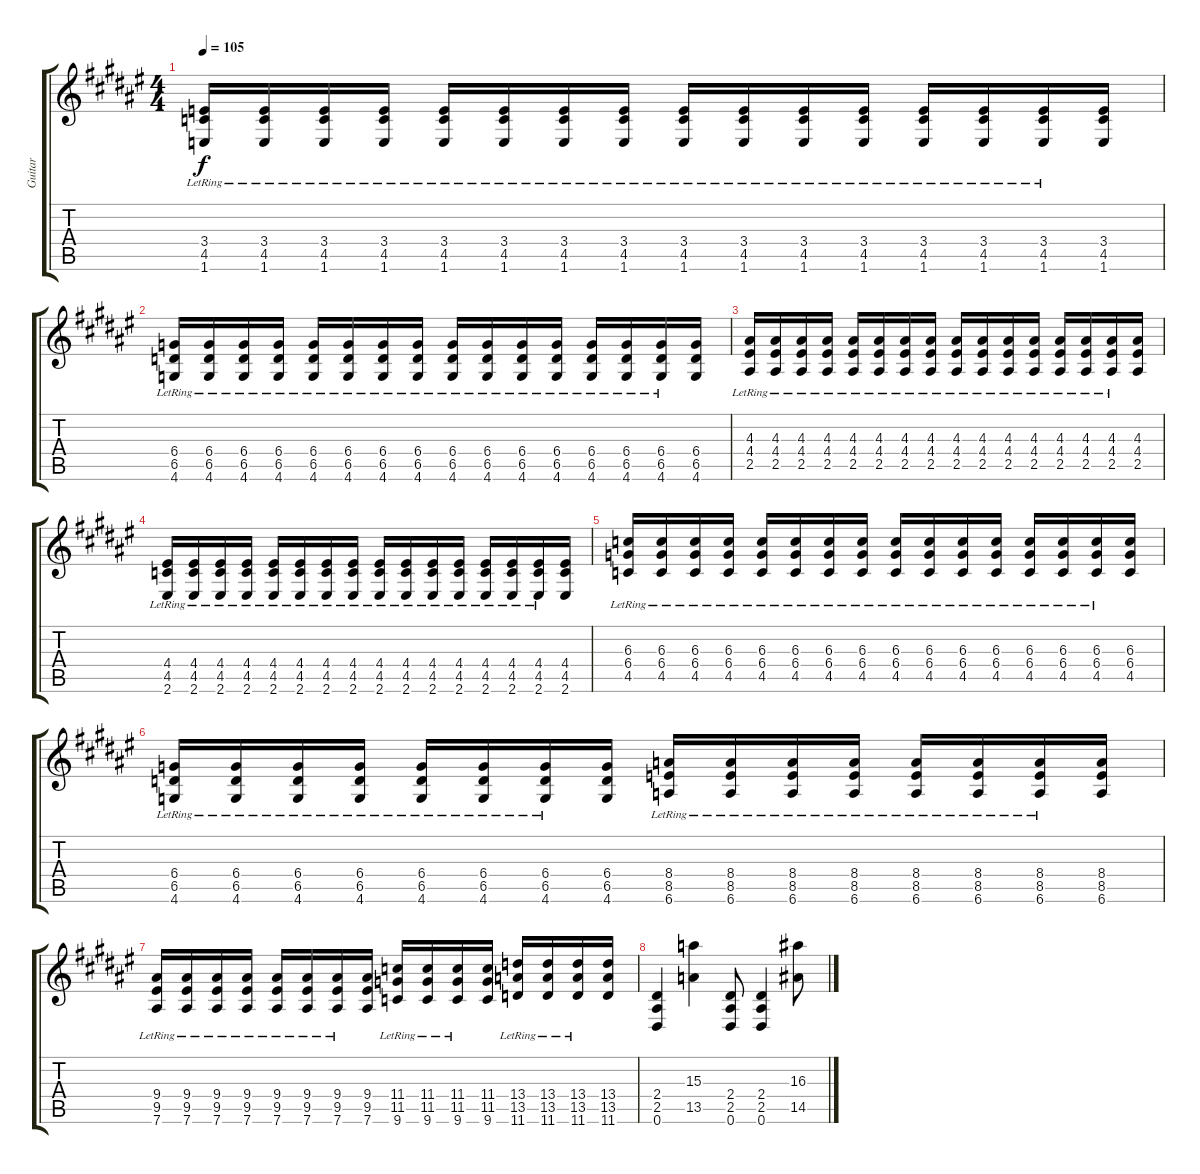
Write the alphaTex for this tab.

\track ("Guitar" "Guitar") {instrument electricguitarjazz}
\staff {score tabs}
\tuning (Eb4 Bb3 Gb3 Db3 Ab2 Eb2) {hide}
\ts (4 4)
\tempo 105
\clef g2
\ks d#minor
(3.4{lr} 4.5{lr} 1.6{lr}).16{dy f} (3.4{lr} 4.5{lr} 1.6{lr}).16 (3.4{lr} 4.5{lr} 1.6{lr}).16 (3.4{lr} 4.5{lr} 1.6{lr}).16 (3.4{lr} 4.5{lr} 1.6{lr}).16 (3.4{lr} 4.5{lr} 1.6{lr}).16 (3.4{lr} 4.5{lr} 1.6{lr}).16 (3.4{lr} 4.5{lr} 1.6{lr}).16 (3.4{lr} 4.5{lr} 1.6{lr}).16 (3.4{lr} 4.5{lr} 1.6{lr}).16 (3.4{lr} 4.5{lr} 1.6{lr}).16 (3.4{lr} 4.5{lr} 1.6{lr}).16 (3.4{lr} 4.5{lr} 1.6{lr}).16 (3.4{lr} 4.5{lr} 1.6{lr}).16 (3.4{lr} 4.5{lr} 1.6{lr}).16 (3.4 4.5 1.6).16 |
(6.4{lr} 6.5{lr} 4.6{lr}).16 (6.4{lr} 6.5{lr} 4.6{lr}).16 (6.4{lr} 6.5{lr} 4.6{lr}).16 (6.4{lr} 6.5{lr} 4.6{lr}).16 (6.4{lr} 6.5{lr} 4.6{lr}).16 (6.4{lr} 6.5{lr} 4.6{lr}).16 (6.4{lr} 6.5{lr} 4.6{lr}).16 (6.4{lr} 6.5{lr} 4.6{lr}).16 (6.4{lr} 6.5{lr} 4.6{lr}).16 (6.4{lr} 6.5{lr} 4.6{lr}).16 (6.4{lr} 6.5{lr} 4.6{lr}).16 (6.4{lr} 6.5{lr} 4.6{lr}).16 (6.4{lr} 6.5{lr} 4.6{lr}).16 (6.4{lr} 6.5{lr} 4.6{lr}).16 (6.4{lr} 6.5{lr} 4.6{lr}).16 (6.4 6.5 4.6).16 |
(4.3{lr} 4.4{lr} 2.5{lr}).16 (4.3{lr} 4.4{lr} 2.5{lr}).16 (4.3{lr} 4.4{lr} 2.5{lr}).16 (4.3{lr} 4.4{lr} 2.5{lr}).16 (4.3{lr} 4.4{lr} 2.5{lr}).16 (4.3{lr} 4.4{lr} 2.5{lr}).16 (4.3{lr} 4.4{lr} 2.5{lr}).16 (4.3{lr} 4.4{lr} 2.5{lr}).16 (4.3{lr} 4.4{lr} 2.5{lr}).16 (4.3{lr} 4.4{lr} 2.5{lr}).16 (4.3{lr} 4.4{lr} 2.5{lr}).16 (4.3{lr} 4.4{lr} 2.5{lr}).16 (4.3{lr} 4.4{lr} 2.5{lr}).16 (4.3{lr} 4.4{lr} 2.5{lr}).16 (4.3{lr} 4.4{lr} 2.5{lr}).16 (4.3 4.4 2.5).16 |
(4.4{lr} 4.5{lr} 2.6{lr}).16 (4.4{lr} 4.5{lr} 2.6{lr}).16 (4.4{lr} 4.5{lr} 2.6{lr}).16 (4.4{lr} 4.5{lr} 2.6{lr}).16 (4.4{lr} 4.5{lr} 2.6{lr}).16 (4.4{lr} 4.5{lr} 2.6{lr}).16 (4.4{lr} 4.5{lr} 2.6{lr}).16 (4.4{lr} 4.5{lr} 2.6{lr}).16 (4.4{lr} 4.5{lr} 2.6{lr}).16 (4.4{lr} 4.5{lr} 2.6{lr}).16 (4.4{lr} 4.5{lr} 2.6{lr}).16 (4.4{lr} 4.5{lr} 2.6{lr}).16 (4.4{lr} 4.5{lr} 2.6{lr}).16 (4.4{lr} 4.5{lr} 2.6{lr}).16 (4.4{lr} 4.5{lr} 2.6{lr}).16 (4.4 4.5 2.6).16 |
(6.3{lr} 6.4{lr} 4.5{lr}).16 (6.3{lr} 6.4{lr} 4.5{lr}).16 (6.3{lr} 6.4{lr} 4.5{lr}).16 (6.3{lr} 6.4{lr} 4.5{lr}).16 (6.3{lr} 6.4{lr} 4.5{lr}).16 (6.3{lr} 6.4{lr} 4.5{lr}).16 (6.3{lr} 6.4{lr} 4.5{lr}).16 (6.3{lr} 6.4{lr} 4.5{lr}).16 (6.3{lr} 6.4{lr} 4.5{lr}).16 (6.3{lr} 6.4{lr} 4.5{lr}).16 (6.3{lr} 6.4{lr} 4.5{lr}).16 (6.3{lr} 6.4{lr} 4.5{lr}).16 (6.3{lr} 6.4{lr} 4.5{lr}).16 (6.3{lr} 6.4{lr} 4.5{lr}).16 (6.3{lr} 6.4{lr} 4.5{lr}).16 (6.3 6.4 4.5).16 |
(6.4{lr} 6.5{lr} 4.6{lr}).16 (6.4{lr} 6.5{lr} 4.6{lr}).16 (6.4{lr} 6.5{lr} 4.6{lr}).16 (6.4{lr} 6.5{lr} 4.6{lr}).16 (6.4{lr} 6.5{lr} 4.6{lr}).16 (6.4{lr} 6.5{lr} 4.6{lr}).16 (6.4{lr} 6.5{lr} 4.6{lr}).16 (6.4 6.5 4.6).16 (8.4{lr} 8.5{lr} 6.6{lr}).16 (8.4{lr} 8.5{lr} 6.6{lr}).16 (8.4{lr} 8.5{lr} 6.6{lr}).16 (8.4{lr} 8.5{lr} 6.6{lr}).16 (8.4{lr} 8.5{lr} 6.6{lr}).16 (8.4{lr} 8.5{lr} 6.6{lr}).16 (8.4{lr} 8.5{lr} 6.6{lr}).16 (8.4 8.5 6.6).16 |
(9.4{lr} 9.5{lr} 7.6{lr}).16 (9.4{lr} 9.5{lr} 7.6{lr}).16 (9.4{lr} 9.5{lr} 7.6{lr}).16 (9.4{lr} 9.5{lr} 7.6{lr}).16 (9.4{lr} 9.5{lr} 7.6{lr}).16 (9.4{lr} 9.5{lr} 7.6{lr}).16 (9.4{lr} 9.5{lr} 7.6{lr}).16 (9.4 9.5 7.6).16 (11.4{lr} 11.5{lr} 9.6{lr}).16 (11.4{lr} 11.5{lr} 9.6{lr}).16 (11.4{lr} 11.5{lr} 9.6{lr}).16 (11.4 11.5 9.6).16 (13.4{lr} 13.5{lr} 11.6{lr}).16 (13.4{lr} 13.5{lr} 11.6{lr}).16 (13.4{lr} 13.5{lr} 11.6{lr}).16 (13.4 13.5 11.6).16 |
(2.4 2.5 0.6).4{instrument overdrivenguitar} (15.3 13.5).4 (2.4 2.5 0.6).8 (2.4 2.5 0.6).4 (16.3 14.5).8
